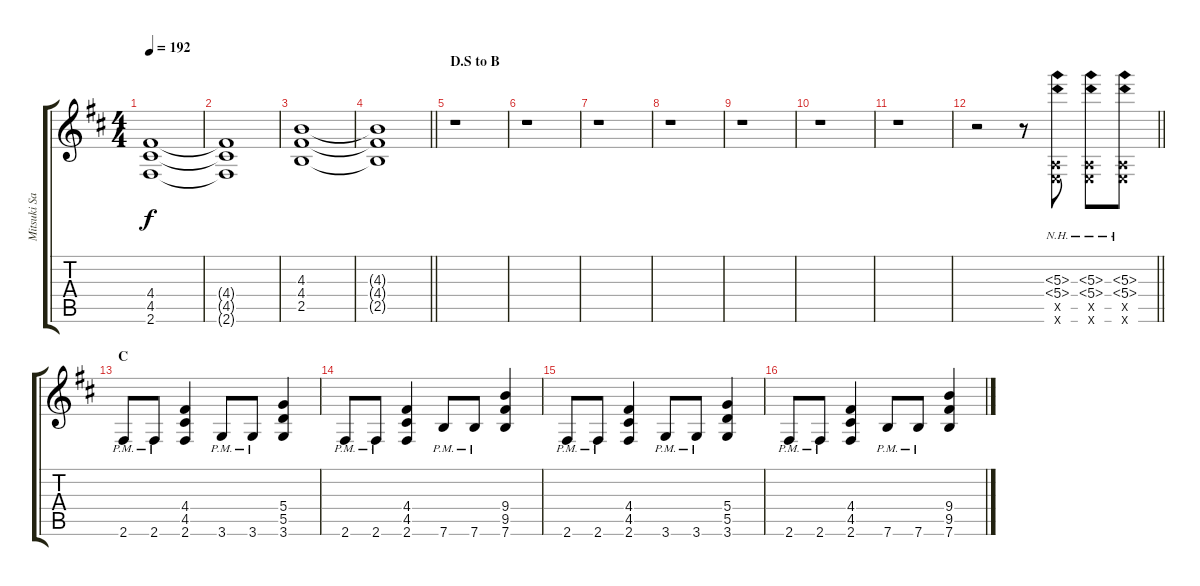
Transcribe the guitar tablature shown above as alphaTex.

\track ("Mitsuki Sakai" "Mitsuki Sa") {instrument distortionguitar}
\staff {score tabs}
\tuning (E4 B3 G3 D3 A2 E2) {hide}
\ts (4 4)
\tempo 192
\clef g2
\ks bminor
(4.4 4.5 2.6).1{dy f} |
(4.4{t} 4.5{t} 2.6{t}).1 |
(4.3 4.4 2.5).1 |
\barLineRight lightlight
(4.3{t} 4.4{t} 2.5{t}).1 |
\section ("" "D.S to B")
r.1{volume 12 balance 14} |
r.1 |
r.1 |
r.1 |
r.1 |
r.1 |
r.1 |
\barLineRight lightlight
r.2 r.8 (5.3{nh} 5.4{nh} 0.5{x} 0.6{x}).8 (5.3{nh} 5.4{nh} 0.5{x} 0.6{x}).8 (5.3{nh} 5.4{nh} 0.5{x} 0.6{x}).8 |
\section ("" "C")
2.6{pm}.8 2.6{pm}.8 (4.4 4.5 2.6).4 3.6{pm}.8 3.6{pm}.8 (5.4 5.5 3.6).4 |
2.6{pm}.8 2.6{pm}.8 (4.4 4.5 2.6).4 7.6{pm}.8 7.6{pm}.8 (9.4 9.5 7.6).4 |
2.6{pm}.8 2.6{pm}.8 (4.4 4.5 2.6).4 3.6{pm}.8 3.6{pm}.8 (5.4 5.5 3.6).4 |
2.6{pm}.8 2.6{pm}.8 (4.4 4.5 2.6).4 7.6{pm}.8 7.6{pm}.8 (9.4 9.5 7.6).4
